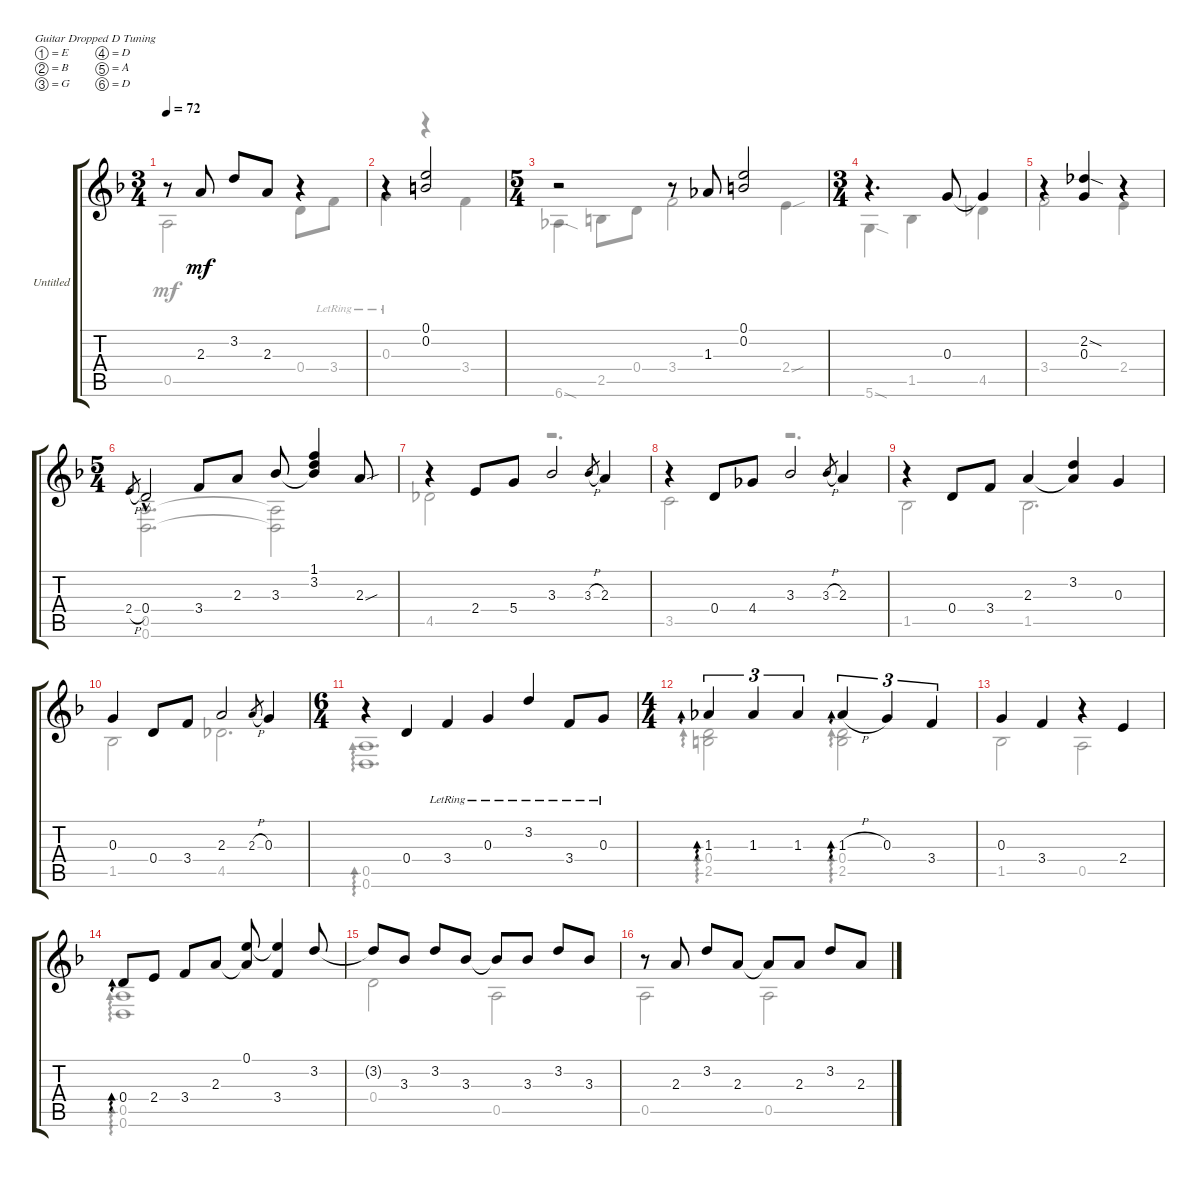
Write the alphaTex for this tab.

\bracketExtendMode groupsimilarinstruments
\firstSystemTrackNameOrientation horizontal
\otherSystemsTrackNameOrientation horizontal
\track ("Untitled" "Untitled") {instrument acousticguitarnylon}
\staff {score tabs}
\tuning (E4 B3 G3 D3 A2 D2)
\voice
\ts (3 4)
\tempo 72
\clef g2
\ks dminor
r.8{dy mf} 2.3.8 3.2.8 2.3.8 r.4 |
r.4 (0.1 0.2).2 |
\ts (5 4)
r.2 r.8 1.3.8 (0.1 0.2).2 |
\ts (3 4)
r.4{d} 0.3.8 0.3{t}.4 |
r.4 (2.2{sod} 0.3).4 r.4 |
\ts (5 4)
2.4{h}.8{gr} 0.4{hac}.2 3.4.8 2.3.8 3.3.8 (1.1 3.2 3.3{t}).4 2.3{sou}.8 |
r.4 2.4.8 5.4.8 3.3.2 3.3{h}.8{gr} 2.3.4 |
r.4 0.4.8 4.4.8 3.3.2 3.3{h}.8{gr} 2.3.4 |
r.4 0.4.8 3.4.8 2.3.4 (3.2 2.3{t}).4 0.3.4 |
0.3.4 0.4.8 3.4.8 2.3.2 2.3{h}.8{gr} 0.3.4 |
\ts (6 4)
r.4{ad 0} 0.4.4 3.4{lr}.4 0.3{lr}.4 3.2{lr}.4 3.4{lr}.8 0.3{lr}.8 |
\ts (4 4)
1.3.4{tu (3 2) ad 0} 1.3.4{tu (3 2)} 1.3.4{tu (3 2)} 1.3{h}.4{tu (3 2) ad 0} 0.3.4{tu (3 2)} 3.4.4{tu (3 2)} |
0.3.4 3.4.4 r.4 2.4.4 |
0.4.8{ad 0} 2.4.8 3.4.8 2.3.8 (0.1 2.3{t}).8 (0.1{t} 3.4).4 3.2.8 |
3.2{t}.8 3.3.8 3.2.8 3.3.8 3.3{t}.8 3.3.8 3.2.8 3.3.8 |
r.8 2.3.8 3.2.8 2.3.8 2.3{t}.8 2.3.8 3.2.8 2.3.8
\voice
\clef g2
\ottava regular
\simile none
\ks dminor
0.5.2{dy mf} 0.4.8 3.4{lr}.8 |
0.3{lr}.4 r.4 3.4.4 |
6.6{sod}.4 2.5.8 0.4.8 3.4.2 2.4{sou}.4 |
5.6{sod}.4 1.5.4 4.5.4 |
3.4.2 2.4.4 |
(0.5 0.6).2{d} (0.5{t} 0.6{t}).2 |
4.5.2 r.2{d} |
3.5.2 r.2{d} |
1.5.2 1.5.2{d} |
1.5.2 4.5.2{d} |
(0.5 0.6).1{d ad 0} |
(0.4 2.5).2{ad 0} (0.4 2.5).2{ad 0} |
1.5.2 0.5.2 |
(0.5 0.6).1{ad 0} |
0.4.2 0.5.2 |
0.5.2 0.5.2
